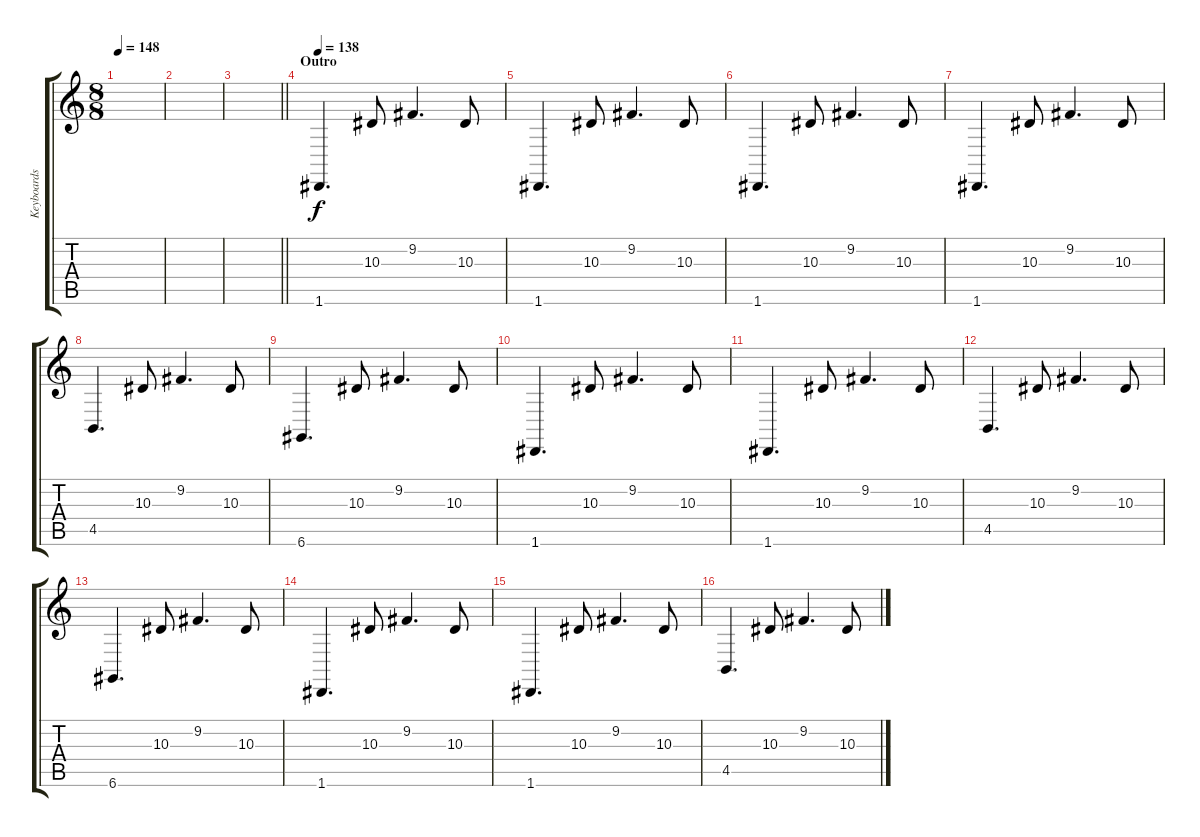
\track ("Keyboards" "Keyboards") {instrument acousticgrandpiano}
\staff {score tabs}
\tuning (D4 A3 F3 C3 G2 D2) {hide}
\ts (8 8)
\tempo 148
\clef g2
\ks c
|
|
\barLineRight lightlight
|
\section ("" "Outro")
\tempo 138
1.6.4{d} 10.3.8 9.2.4{d} 10.3.8 |
1.6.4{d} 10.3.8 9.2.4{d} 10.3.8 |
1.6.4{d} 10.3.8 9.2.4{d} 10.3.8 |
1.6.4{d} 10.3.8 9.2.4{d} 10.3.8 |
4.5.4{d} 10.3.8 9.2.4{d} 10.3.8 |
6.6.4{d} 10.3.8 9.2.4{d} 10.3.8 |
1.6.4{d} 10.3.8 9.2.4{d} 10.3.8 |
1.6.4{d} 10.3.8 9.2.4{d} 10.3.8 |
4.5.4{d} 10.3.8 9.2.4{d} 10.3.8 |
6.6.4{d} 10.3.8 9.2.4{d} 10.3.8 |
1.6.4{d} 10.3.8 9.2.4{d} 10.3.8 |
1.6.4{d} 10.3.8 9.2.4{d} 10.3.8 |
4.5.4{d} 10.3.8 9.2.4{d} 10.3.8
